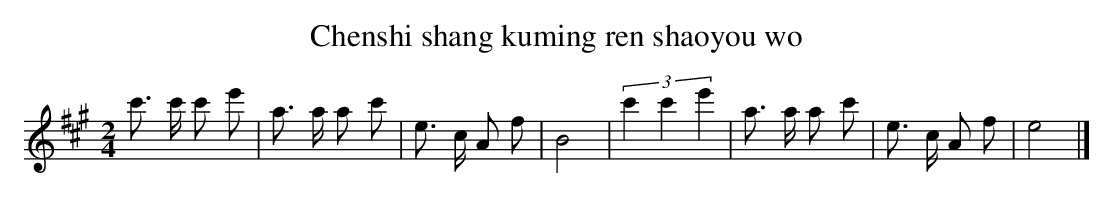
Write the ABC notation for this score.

X:1
T: Chenshi shang kuming ren shaoyou wo
L: 1/8
M: 2/4
K: A
c'> c' c' e' [I:setbarnb 1]|
a> a a c' |
e> c A f |
B4 |
(3c'2 c'2 e'2 |
a> a a c' |
e> c A f |
e4 |]
